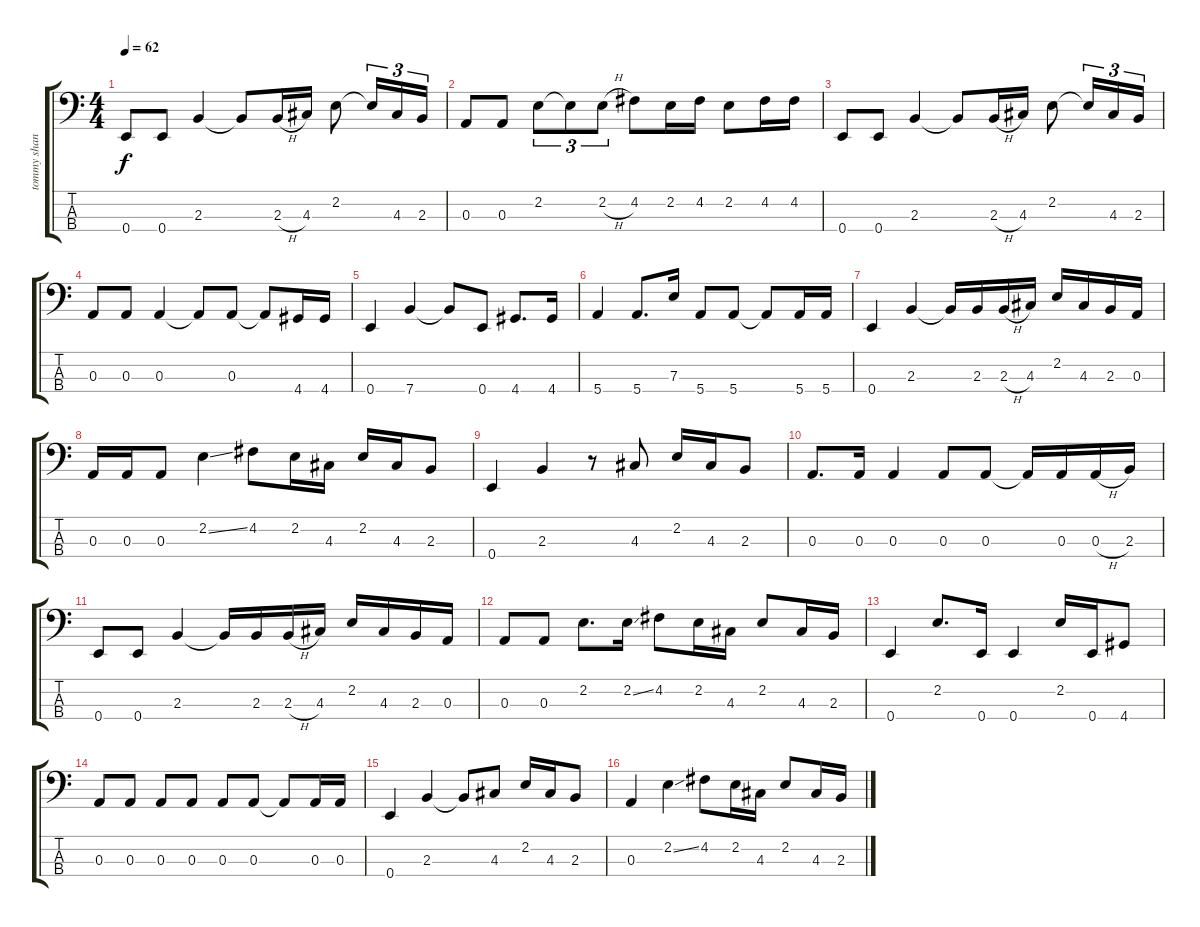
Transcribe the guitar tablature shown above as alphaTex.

\track ("tommy shanon" "tommy shan") {instrument electricbassfinger}
\staff {score tabs}
\tuning (G2 D2 A1 E1) {hide}
\ts (4 4)
\tempo 62
\clef f4
\ks c
0.4.8{dy f} 0.4.8 2.3.4 2.3{t}.8 2.3{h}.16 4.3.16 2.2.8 2.2{t}.16{tu (3 2)} 4.3.16{tu (3 2)} 2.3.16{tu (3 2)} |
0.3.8 0.3.8 2.2.8{tu (3 2)} 2.2{t}.8{tu (3 2)} 2.2{h}.8{tu (3 2)} 4.2.8 2.2.16 4.2.16 2.2.8 4.2.16 4.2.16 |
0.4.8 0.4.8 2.3.4 2.3{t}.8 2.3{h}.16 4.3.16 2.2.8 2.2{t}.16{tu (3 2)} 4.3.16{tu (3 2)} 2.3.16{tu (3 2)} |
0.3.8 0.3.8 0.3.4 0.3{t}.8 0.3.8 0.3{t}.8 4.4.16 4.4.16 |
0.4.4 7.4.4 7.4{t}.8 0.4.8 4.4.8{d} 4.4.16 |
5.4.4 5.4.8{d} 7.3.16 5.4.8 5.4.8 5.4{t}.8 5.4.16 5.4.16 |
0.4.4 2.3.4 2.3{t}.16 2.3.16 2.3{h}.16 4.3.16 2.2.16 4.3.16 2.3.16 0.3.16 |
0.3.16 0.3.16 0.3.8 2.2{ss}.4 4.2.8 2.2.16 4.3.16 2.2.16 4.3.16 2.3.8 |
0.4.4 2.3.4 r.8 4.3.8 2.2.16 4.3.16 2.3.8 |
0.3.8{d} 0.3.16 0.3.4 0.3.8 0.3.8 0.3{t}.16 0.3.16 0.3{h}.16 2.3.16 |
0.4.8 0.4.8 2.3.4 2.3{t}.16 2.3.16 2.3{h}.16 4.3.16 2.2.16 4.3.16 2.3.16 0.3.16 |
0.3.8 0.3.8 2.2.8{d} 2.2{ss}.16 4.2.8 2.2.16 4.3.16 2.2.8 4.3.16 2.3.16 |
0.4.4 2.2.8{d} 0.4.16 0.4.4 2.2.16 0.4.16 4.4.8 |
0.3.8 0.3.8 0.3.8 0.3.8 0.3.8 0.3.8 0.3{t}.8 0.3.16 0.3.16 |
0.4.4 2.3.4 2.3{t}.8 4.3.8 2.2.16 4.3.16 2.3.8 |
0.3.4 2.2{ss}.4 4.2.8 2.2.16 4.3.16 2.2.8 4.3.16 2.3.16
